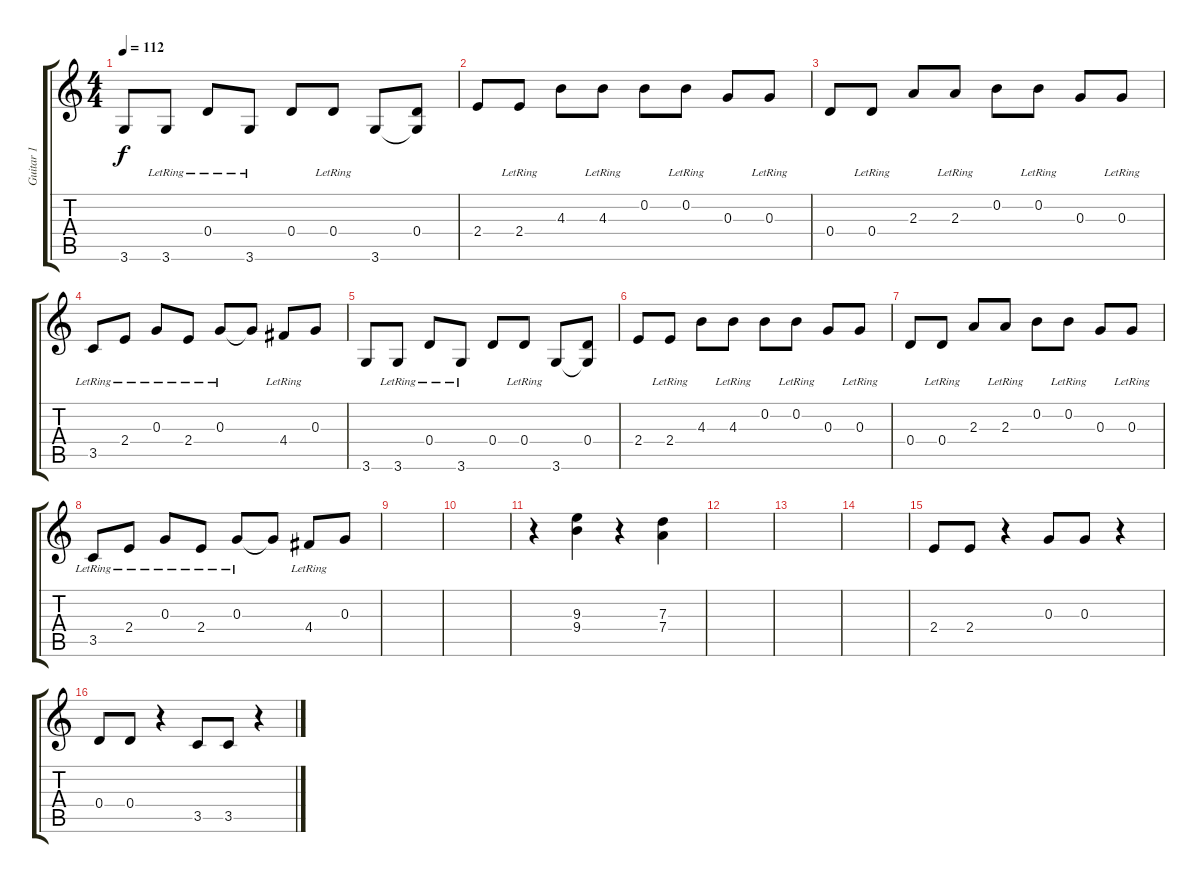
\track ("Guitar 1" "Guitar 1") {instrument acousticguitarsteel}
\staff {score tabs}
\tuning (E4 B3 G3 D3 A2 E2) {hide}
\ts (4 4)
\tempo 112
\clef g2
\ks c
3.6.8{dy f} 3.6{lr}.8 0.4{lr}.8 3.6{lr}.8 0.4.8 0.4{lr}.8 3.6.8 (0.4 3.6{t}).8 |
2.4.8 2.4{lr}.8 4.3.8 4.3{lr}.8 0.2.8 0.2{lr}.8 0.3.8 0.3{lr}.8 |
0.4.8 0.4{lr}.8 2.3.8 2.3{lr}.8 0.2.8 0.2{lr}.8 0.3.8 0.3{lr}.8 |
3.5{lr}.8 2.4{lr}.8 0.3{lr}.8 2.4{lr}.8 0.3{lr}.8 0.3{t}.8 4.4{lr}.8 0.3.8 |
3.6.8 3.6{lr}.8 0.4{lr}.8 3.6{lr}.8 0.4.8 0.4{lr}.8 3.6.8 (0.4 3.6{t}).8 |
2.4.8 2.4{lr}.8 4.3.8 4.3{lr}.8 0.2.8 0.2{lr}.8 0.3.8 0.3{lr}.8 |
0.4.8 0.4{lr}.8 2.3.8 2.3{lr}.8 0.2.8 0.2{lr}.8 0.3.8 0.3{lr}.8 |
3.5{lr}.8 2.4{lr}.8 0.3{lr}.8 2.4{lr}.8 0.3{lr}.8 0.3{t}.8 4.4{lr}.8 0.3.8 |
|
|
r.4 (9.3 9.4).4 r.4 (7.3 7.4).4 |
|
|
|
2.4.8 2.4.8 r.4 0.3.8 0.3.8 r.4 |
0.4.8 0.4.8 r.4 3.5.8 3.5.8 r.4
